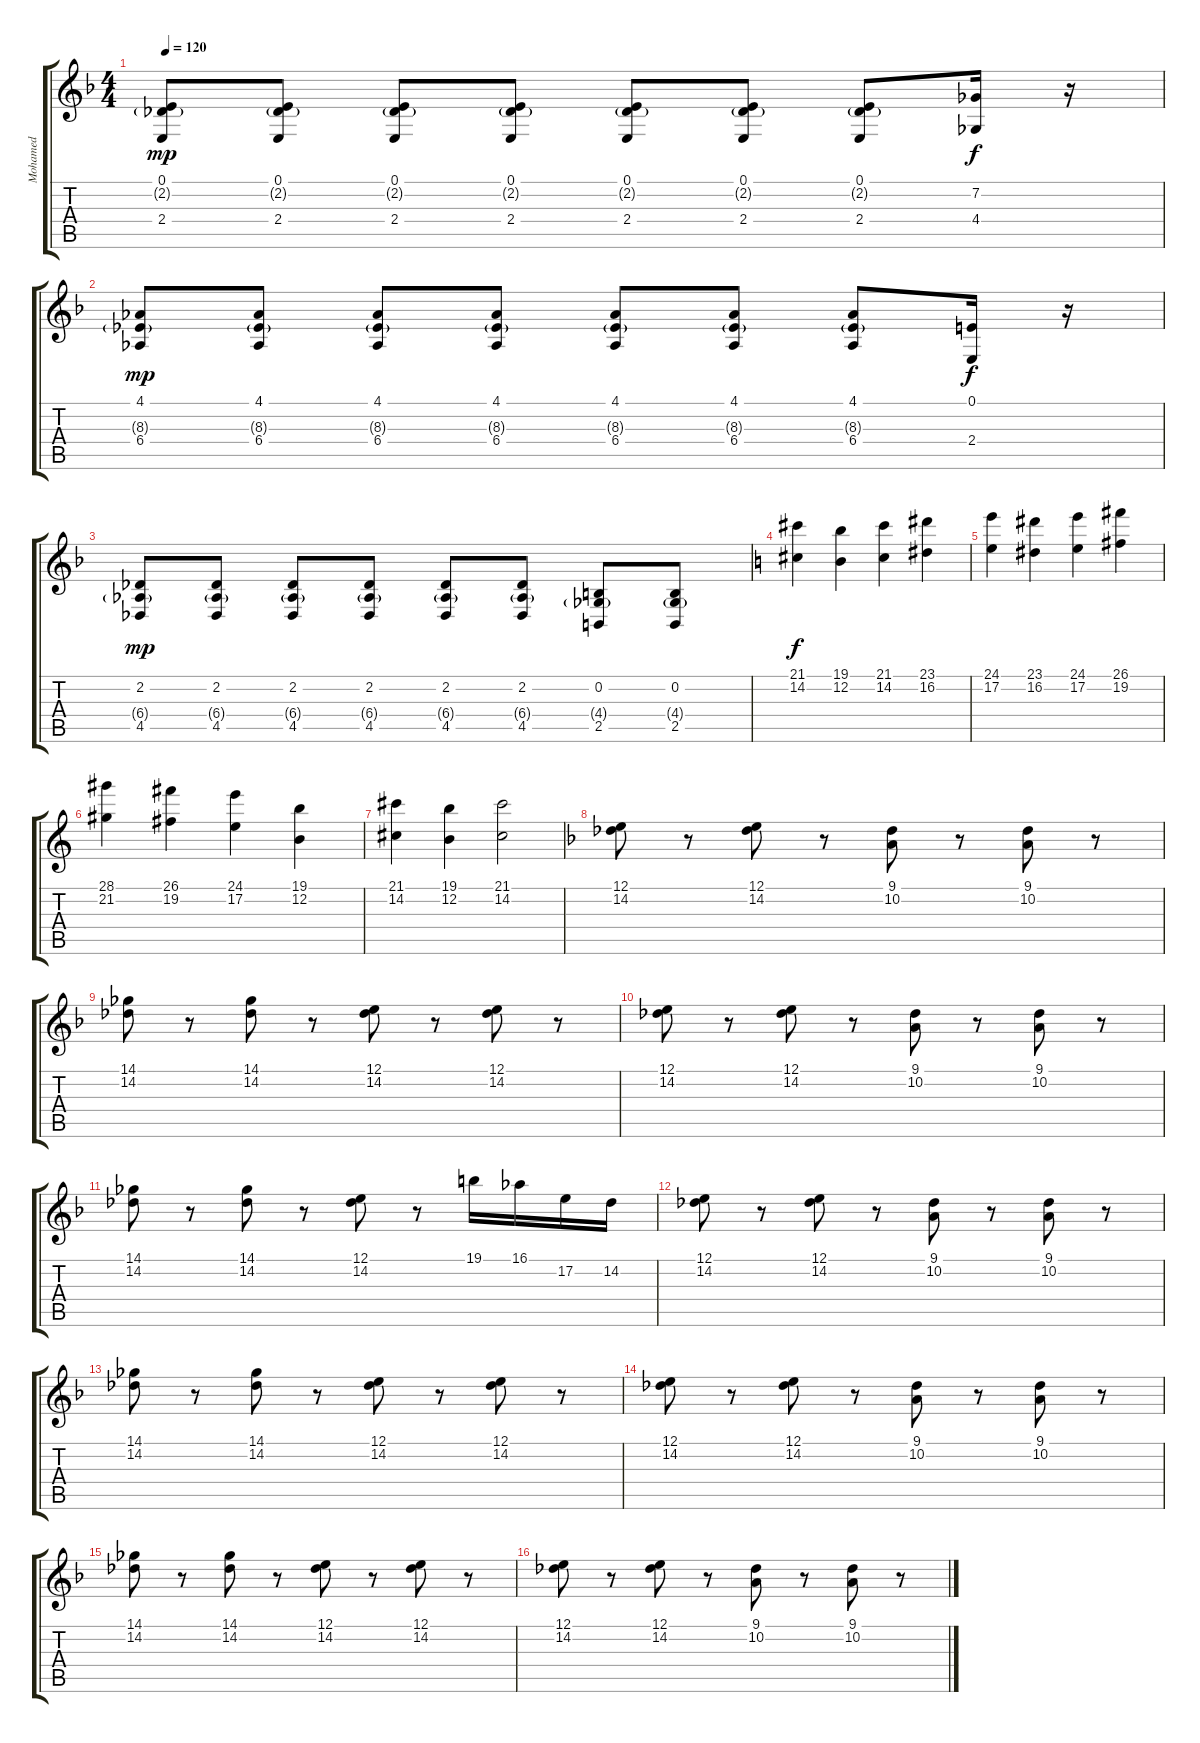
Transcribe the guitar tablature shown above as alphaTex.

\track ("Mohamed" "Mohamed") {instrument violin}
\staff {score tabs}
\tuning (E4 B3 G3 D3 A2 E2) {hide}
\ts (4 4)
\tempo 120
\clef g2
\ks dminor
(0.1 2.2{g} 2.4).8{dy mp} (0.1 2.2{g} 2.4).8 (0.1 2.2{g} 2.4).8 (0.1 2.2{g} 2.4).8 (0.1 2.2{g} 2.4).8 (0.1 2.2{g} 2.4).8 (0.1 2.2{g} 2.4).8 (7.2 4.4).16{dy f} r.16 |
(4.1 8.3{g} 6.4).8{dy mp} (4.1 8.3{g} 6.4).8 (4.1 8.3{g} 6.4).8 (4.1 8.3{g} 6.4).8 (4.1 8.3{g} 6.4).8 (4.1 8.3{g} 6.4).8 (4.1 8.3{g} 6.4).8 (0.1 2.4).16{dy f} r.16 |
(2.2 6.4{g} 4.5).8{dy mp} (2.2 6.4{g} 4.5).8 (2.2 6.4{g} 4.5).8 (2.2 6.4{g} 4.5).8 (2.2 6.4{g} 4.5).8 (2.2 6.4{g} 4.5).8 (0.2 4.4{g} 2.5).8 (0.2 4.4{g} 2.5).8 |
\ks c
(21.1 14.2).4{dy f volume 10 instrument stringensemble1} (19.1 12.2).4 (21.1 14.2).4 (23.1 16.2).4 |
(24.1 17.2).4 (23.1 16.2).4 (24.1 17.2).4 (26.1 19.2).4 |
(28.1 21.2).4 (26.1 19.2).4 (24.1 17.2).4 (19.1 12.2).4 |
(21.1 14.2).4 (19.1 12.2).4 (21.1 14.2).2 |
\ks dminor
(12.1 14.2).8{volume 16 instrument tremolostrings} r.8 (12.1 14.2).8 r.8 (9.1 10.2).8 r.8 (9.1 10.2).8 r.8 |
(14.1 14.2).8 r.8 (14.1 14.2).8 r.8 (12.1 14.2).8 r.8 (12.1 14.2).8 r.8 |
(12.1 14.2).8 r.8 (12.1 14.2).8 r.8 (9.1 10.2).8 r.8 (9.1 10.2).8 r.8 |
(14.1 14.2).8 r.8 (14.1 14.2).8 r.8 (12.1 14.2).8 r.8 19.1.16 16.1.16 17.2.16 14.2.16 |
(12.1 14.2).8 r.8 (12.1 14.2).8 r.8 (9.1 10.2).8 r.8 (9.1 10.2).8 r.8 |
(14.1 14.2).8 r.8 (14.1 14.2).8 r.8 (12.1 14.2).8 r.8 (12.1 14.2).8 r.8 |
(12.1 14.2).8 r.8 (12.1 14.2).8 r.8 (9.1 10.2).8 r.8 (9.1 10.2).8 r.8 |
(14.1 14.2).8 r.8 (14.1 14.2).8 r.8 (12.1 14.2).8 r.8 (12.1 14.2).8 r.8 |
(12.1 14.2).8 r.8 (12.1 14.2).8 r.8 (9.1 10.2).8 r.8 (9.1 10.2).8 r.8
